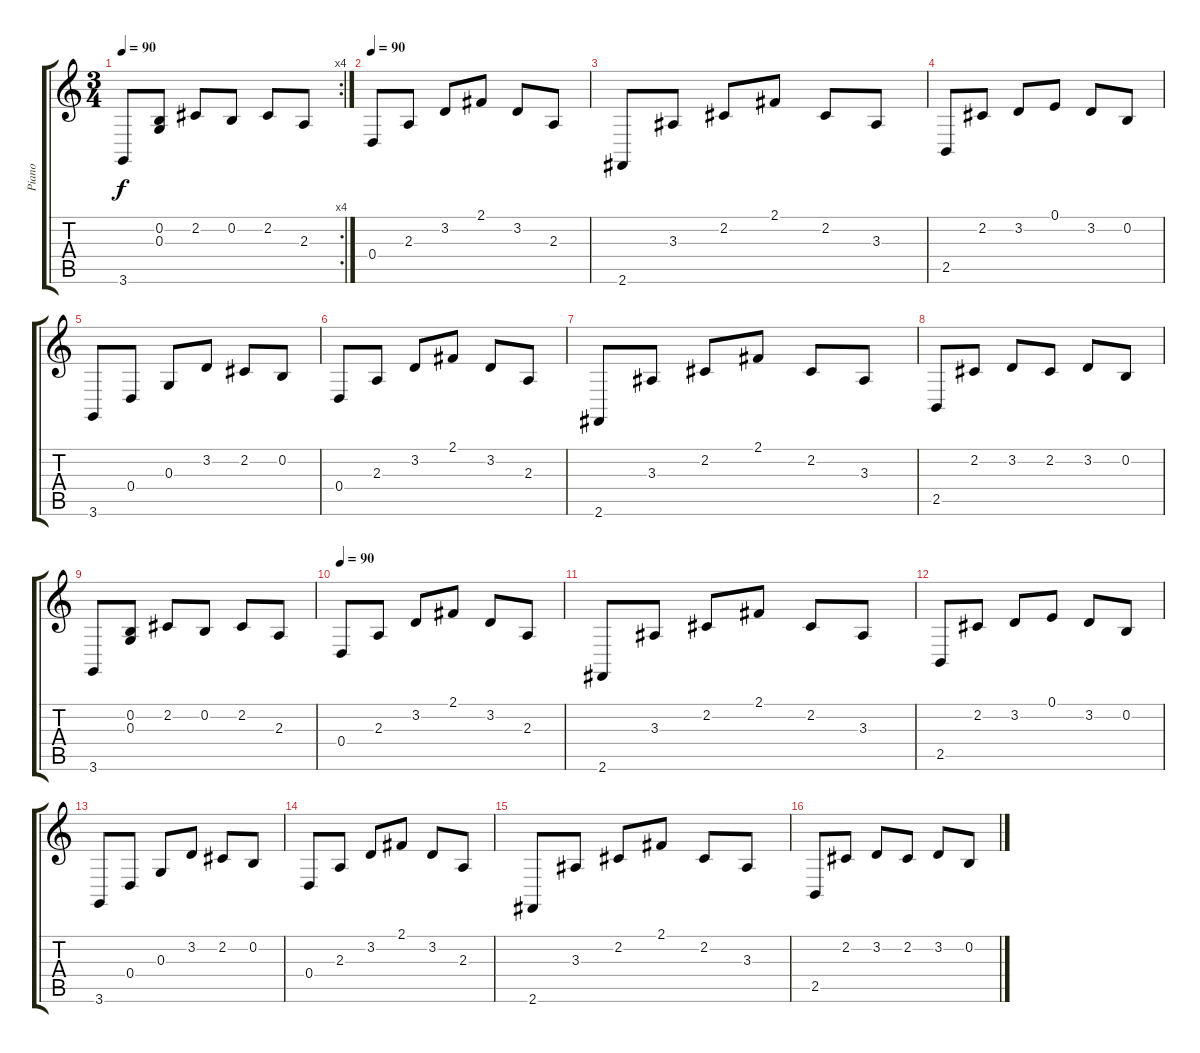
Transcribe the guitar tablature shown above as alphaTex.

\track ("Piano" "Piano") {instrument acousticgrandpiano}
\staff {score tabs}
\tuning (E4 B3 G3 D3 A2 E2) {hide}
\rc 4
\ts (3 4)
\tempo 90
\clef g2
\ks c
3.6.8{dy f} (0.2 0.3).8 2.2.8 0.2.8 2.2.8 2.3.8 |
\tempo 90
0.4.8 2.3.8 3.2.8 2.1.8 3.2.8 2.3.8 |
2.6.8 3.3.8 2.2.8 2.1.8 2.2.8 3.3.8 |
2.5.8 2.2.8 3.2.8 0.1.8 3.2.8 0.2.8 |
3.6.8 0.4.8 0.3.8 3.2.8 2.2.8 0.2.8 |
0.4.8 2.3.8 3.2.8 2.1.8 3.2.8 2.3.8 |
2.6.8 3.3.8 2.2.8 2.1.8 2.2.8 3.3.8 |
2.5.8 2.2.8 3.2.8 2.2.8 3.2.8 0.2.8 |
3.6.8 (0.2 0.3).8 2.2.8 0.2.8 2.2.8 2.3.8 |
\tempo 90
0.4.8 2.3.8 3.2.8 2.1.8 3.2.8 2.3.8 |
2.6.8 3.3.8 2.2.8 2.1.8 2.2.8 3.3.8 |
2.5.8 2.2.8 3.2.8 0.1.8 3.2.8 0.2.8 |
3.6.8 0.4.8 0.3.8 3.2.8 2.2.8 0.2.8 |
0.4.8 2.3.8 3.2.8 2.1.8 3.2.8 2.3.8 |
2.6.8 3.3.8 2.2.8 2.1.8 2.2.8 3.3.8 |
2.5.8 2.2.8 3.2.8 2.2.8 3.2.8 0.2.8
